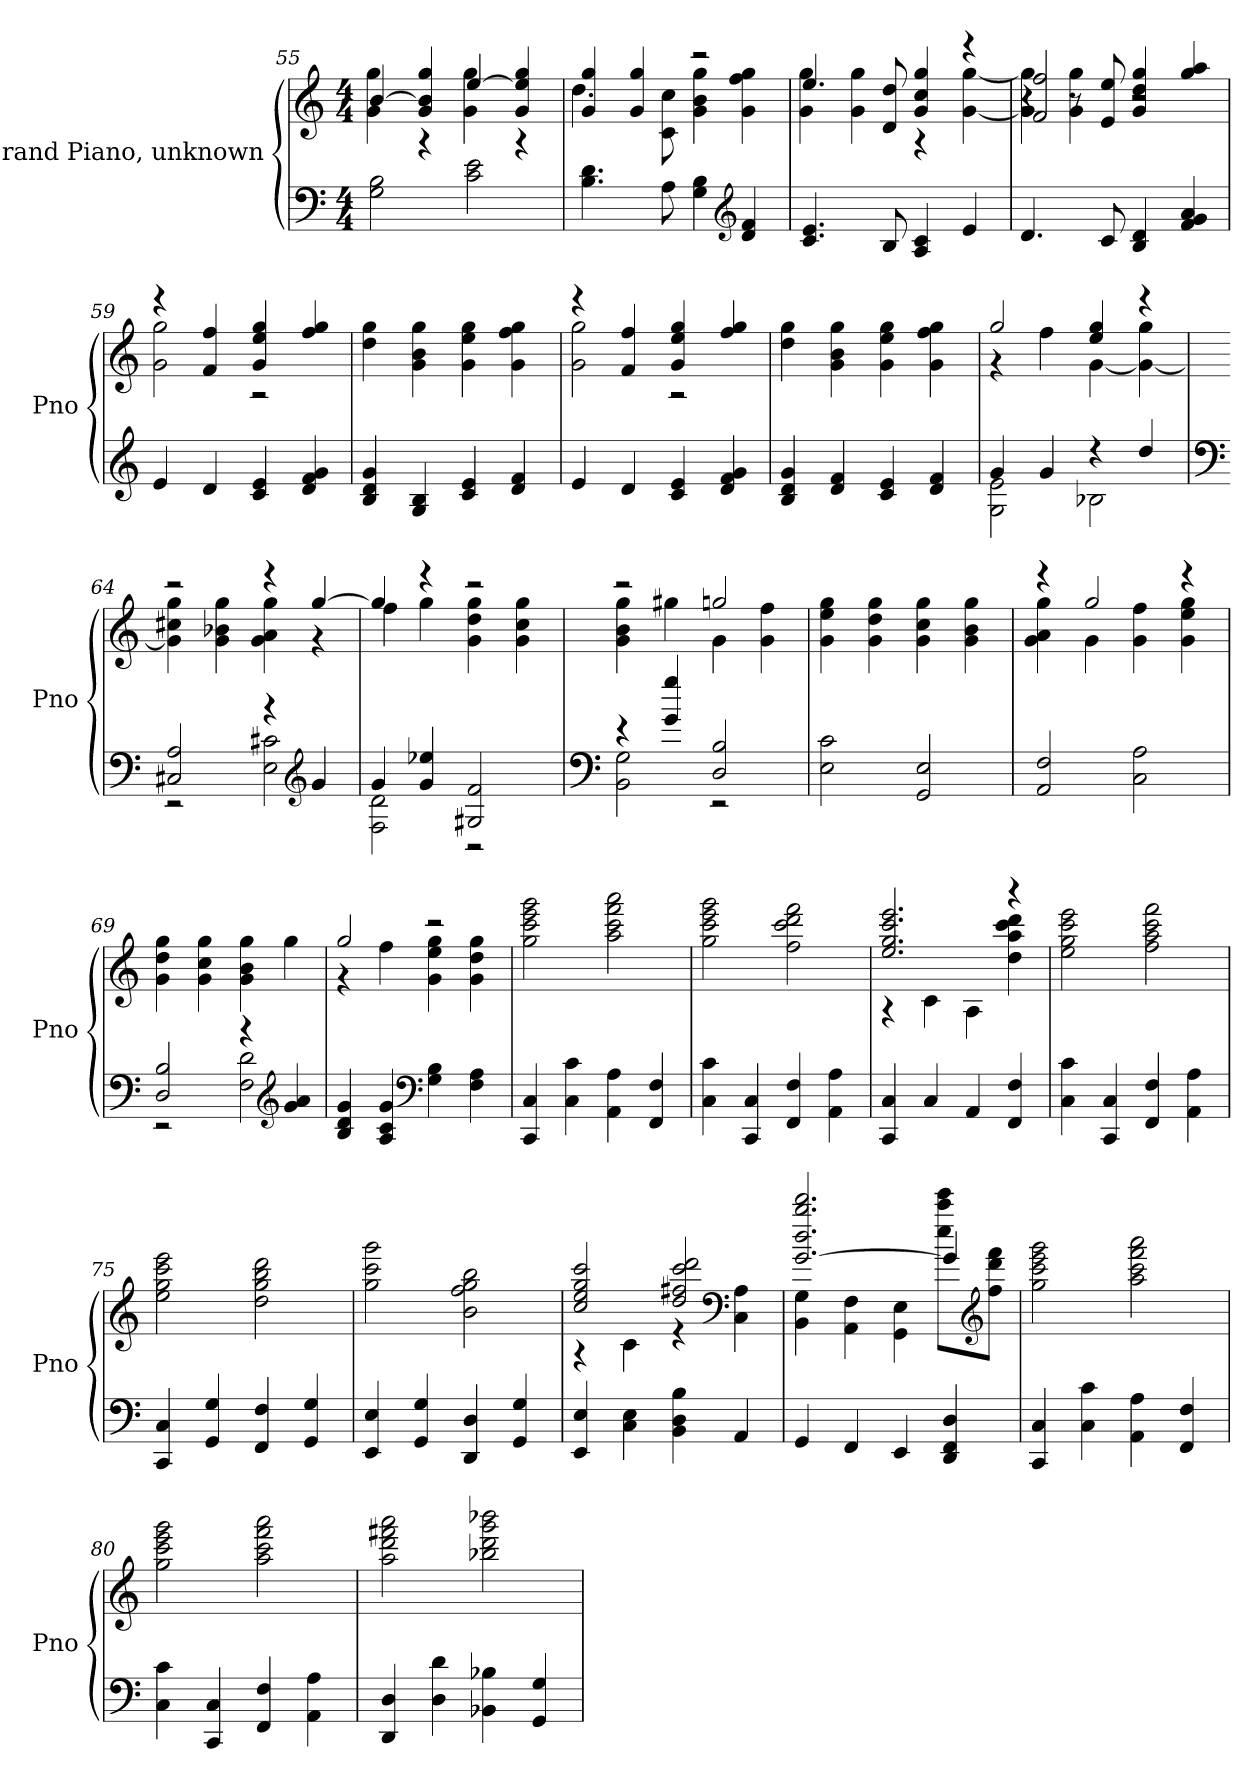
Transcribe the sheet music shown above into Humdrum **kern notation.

**kern	**kern
*part1	*part1
*staff2	*staff1
*I"Grand Piano, unknown	*
*I'Pno	*
*clefF4	*clefG2
*k[]	*k[]
*M4/4	*M4/4
=55	=55
*	*^
2G\ 2B\	[4b/	4g\ 4gg\
.	4g/ 4b/] 4gg/	4r
2c\ 2e\	[4ee/	4g\ 4gg\
.	4g/ 4ee/] 4gg/	4r
!!LO:LB:g=z	!!
=56	=56	=56
4.B\ 4.d\	4g/ 4gg/	4.dd\
.	4g/ 4gg/	.
8A\	.	8c\ 8cc\
4G\ 4B\	2r	4g\ 4b\ 4gg\
*clefG2	*	*
4d/ 4f/	.	4g\ 4ff\ 4gg\
=57	=57	=57
4.c/ 4.e/	4.ee/	4g\ 4gg\
.	.	4g\ 4gg\
8B/	8d/ 8dd/	.
4A/ 4c/	4g/ 4cc/ 4gg/	4r
4e/	4r	[4g\ [4gg\
=58	=58	=58
*	*	*^
4.d/	4r	4g\] 4gg\]	2f/ 2ff/
.	8r	4g\ 4gg\	.
8c/	8e/ 8ee/	.	.
4B/ 4d/	4g/ 4dd/ 4gg/	2r	2r
4f/ 4g/ 4a/	4gg/ 4aa/	.	.
*	*	*v	*v
=59	=59	=59
4e/	4r	2g\ 2gg\
4d/	4f/ 4ff/	.
4c/ 4e/	4g/ 4ee/ 4gg/	2r
4d/ 4f/ 4g/	4ff/ 4gg/	.
*	*v	*v
=60	=60
4B/ 4d/ 4g/	4dd\ 4gg\
4G/ 4B/	4g\ 4b\ 4gg\
4c/ 4e/	4g\ 4ee\ 4gg\
4d/ 4f/	4g\ 4ff\ 4gg\
=61	=61
*	*^
4e/	4r	2g\ 2gg\
4d/	4f/ 4ff/	.
4c/ 4e/	4g/ 4ee/ 4gg/	2r
4d/ 4f/ 4g/	4ff/ 4gg/	.
*	*v	*v
!!LO:LB:g=z
=62	=62
4B/ 4d/ 4g/	4dd\ 4gg\
4d/ 4f/	4g\ 4b\ 4gg\
4c/ 4e/	4g\ 4ee\ 4gg\
4d/ 4f/	4g\ 4ff\ 4gg\
=63	=63
*^	*^
4g/	2G\ 2e\	2gg/	4r
4g/	.	.	4ff\
4r	2B-X\	4ee/ 4gg/	[4g\
4dd/	.	4r	4g\_ 4gg\
=64	=64	=64	=64
*clefF4	*	*	*
2C#X/ 2A/	2r	2r	4g\] 4cc#X\ 4gg\
.	.	.	4g\ 4b-X\ 4gg\
4r	2E\ 2c#X\	4r	4g\ 4a\ 4gg\
*clefG2	*	*	*
4g/	.	[4gg/	4r
=65	=65	=65	=65
4g/	2F\ 2d\	4gg/]	4ff\
4g/ 4ee-X/	.	4r	4gg\
2G#X/ 2f/	2r	2r	4g\ 4dd\ 4gg\
.	.	.	4g\ 4cc\ 4gg\
=66	=66	=66	=66
*clefF4	*	*	*
4r	2BB\ 2G\	2r	4g\ 4b\ 4gg\
4g/ 4gg/	.	.	4gg#X\
2D/ 2B/	2r	2ggn/	4g\
.	.	.	4g\ 4ff\
*v	*v	*	*
*	*v	*v
=67	=67
2E\ 2c\	4g\ 4ee\ 4gg\
.	4g\ 4dd\ 4gg\
2GG/ 2E/	4g\ 4cc\ 4gg\
.	4g\ 4b\ 4gg\
=68	=68
*	*^
2AA/ 2F/	4r	4g\ 4a\ 4gg\
.	2gg/	4g\
2C\ 2A\	.	4g\ 4ff\
.	4r	4g\ 4ee\ 4gg\
*	*v	*v
!!LO:LB:g=z
=69	=69
*^	*
2D/ 2B/	2r	4g\ 4dd\ 4gg\
.	.	4g\ 4cc\ 4gg\
4r	2F\ 2d\	4g\ 4b\ 4gg\
*clefG2	*	*
4g/ 4a/	.	4gg\
*v	*v	*
=70	=70
*	*^
4B/ 4d/ 4g/	2gg/	4r
4A/ 4c/ 4g/	.	4ff\
*clefF4	*	*
4G\ 4B\	2r	4g\ 4ee\ 4gg\
4F\ 4A\	.	4g\ 4dd\ 4gg\
*	*v	*v
=71	=71
4CC/ 4C/	2gg\ 2ccc\ 2eee\ 2ggg\
4C\ 4c\	.
4AA\ 4A\	2aa\ 2ccc\ 2fff\ 2aaa\
4FF/ 4F/	.
=72	=72
4C\ 4c\	2gg\ 2ccc\ 2eee\ 2ggg\
4CC/ 4C/	.
4FF/ 4F/	2ff\ 2ccc\ 2ddd\ 2fff\
4AA\ 4A\	.
=73	=73
*	*^
4CC/ 4C/	2.ee/ 2.gg/ 2.ccc/ 2.eee/	4r
4C/	.	4c\
4AA/	.	4A\
4FF/ 4F/	4r	4dd\ 4aa\ 4ccc\ 4ddd\
*	*v	*v
=74	=74
4C\ 4c\	2ee\ 2gg\ 2ccc\ 2eee\
4CC/ 4C/	.
4FF/ 4F/	2ff\ 2aa\ 2ccc\ 2fff\
4AA\ 4A\	.
=75	=75
4CC/ 4C/	2ee\ 2gg\ 2ccc\ 2eee\
4GG/ 4G/	.
4FF/ 4F/	2dd\ 2gg\ 2bb\ 2ddd\
4GG/ 4G/	.
=76	=76
4EE/ 4E/	2gg\ 2ccc\ 2ggg\
4GG/ 4G/	.
4DD/ 4D/	2b\ 2ff\ 2gg\ 2bb\
4GG/ 4G/	.
!!LO:LB:g=z
=77	=77
*	*^
4EE/ 4E/	2cc/ 2ee/ 2gg/ 2ccc/	4r
4C\ 4E\	.	4c\
4BB\ 4D\ 4B\	2dd/ 2ff#X/ 2ccc/ 2ddd/	4r
*	*clefF4	*
4AA/	.	4C\ 4A\
=78	=78	=78
4GG/	[2.g/ 2.dd/ 2.bb/ 2.ddd/	4BB\ 4G\
4FF/	.	4AA\ 4F\
4EE/	.	4GG\ 4E\
4DD/ 4FF/ 4D/	4g/]	8ee\ 8ccc\ 8eee\L
*	*clefG2	*
.	.	8ff\ 8ddd\ 8fff\J
*	*v	*v
=79	=79
4CC/ 4C/	2gg\ 2ccc\ 2eee\ 2ggg\
4C\ 4c\	.
4AA\ 4A\	2aa\ 2ccc\ 2fff\ 2aaa\
4FF/ 4F/	.
=80	=80
4C\ 4c\	2gg\ 2ccc\ 2eee\ 2ggg\
4CC/ 4C/	.
4FF/ 4F/	2aa\ 2ccc\ 2fff\ 2aaa\
4AA\ 4A\	.
=81	=81
4DD/ 4D/	2aa\ 2ddd\ 2fff#X\ 2aaa\
4D\ 4d\	.
4BB-X\ 4B-X\	2bb-X\ 2ddd\ 2ggg\ 2bbb-X\
4GG/ 4G/	.
=	=
*-	*-
